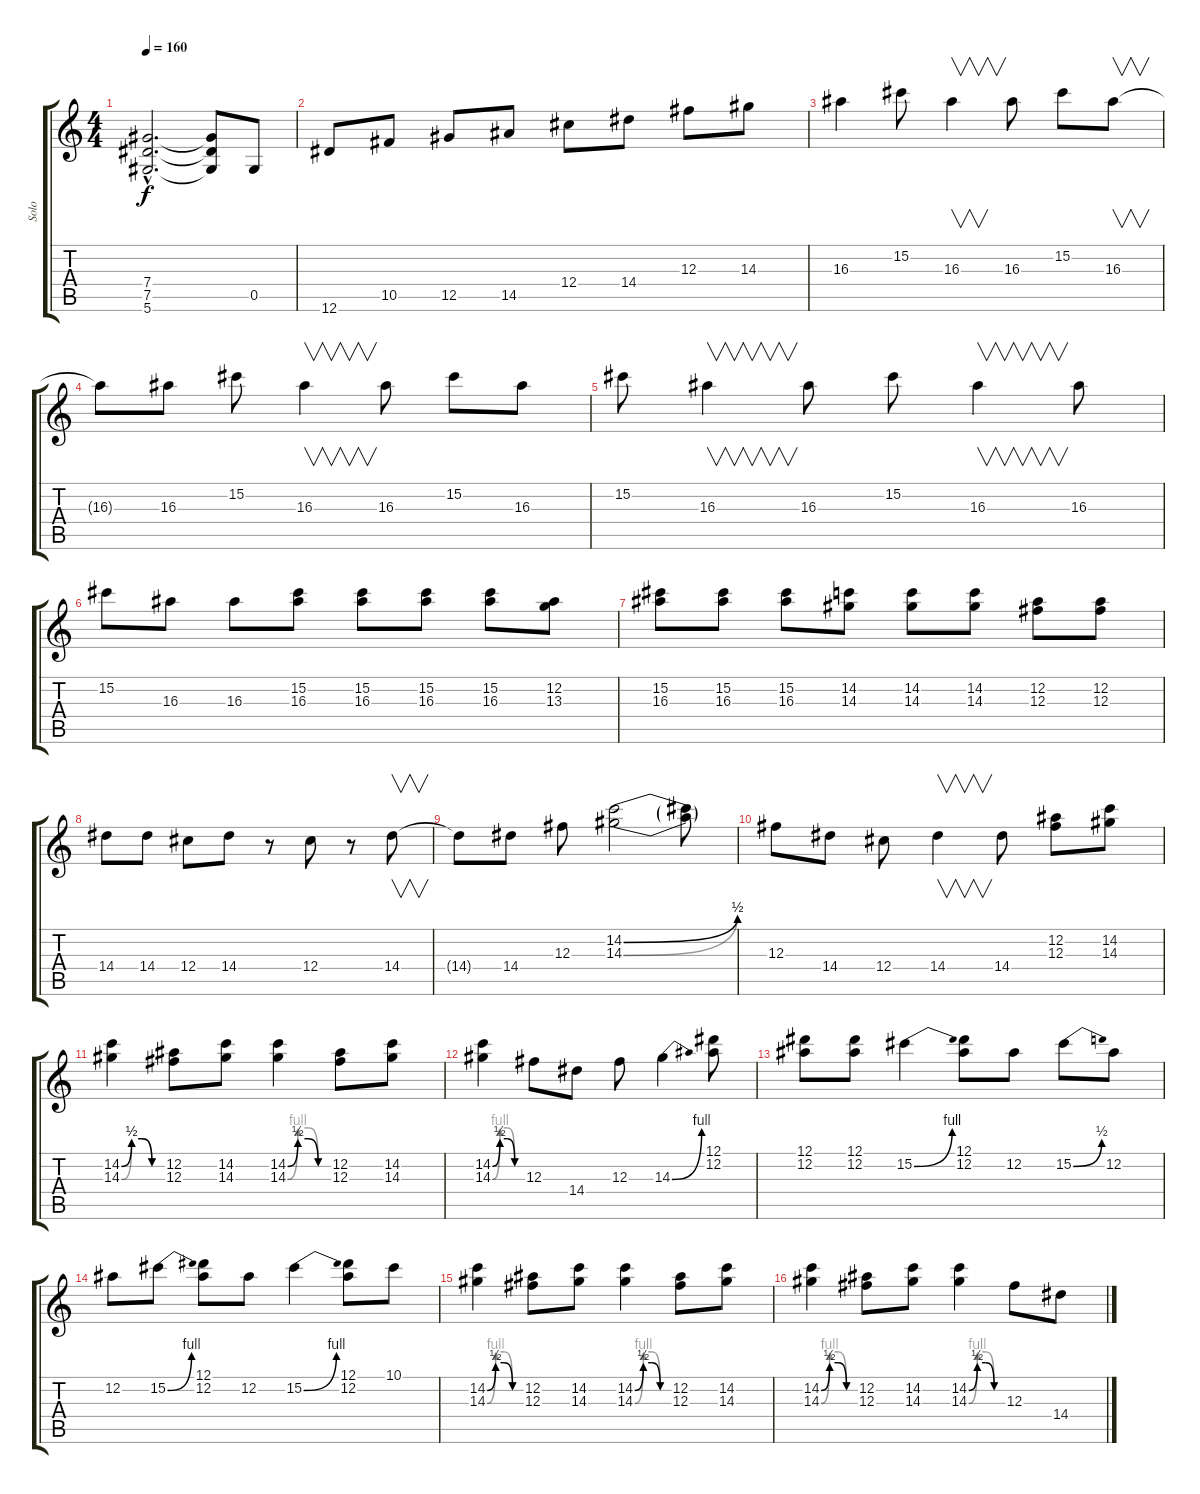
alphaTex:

\track ("Solo" "Solo") {instrument distortionguitar}
\staff {score tabs}
\tuning (Eb4 Bb3 Gb3 Db3 Ab2 Eb2) {hide}
\ts (4 4)
\tempo 160
\clef g2
\ks c
(7.4{hac t} 7.5{hac t} 5.6{hac t}).2{d dy f} (7.4{t} 7.5{t} 5.6{t}).8 0.5.8 |
12.6.8 10.5.8 12.5.8 14.5.8 12.4.8 14.4.8 12.3.8 14.3.8 |
16.3.4 15.2.8 16.3.4{v} 16.3.8 15.2.8 16.3.8{v} |
16.3{t}.8 16.3.8 15.2.8 16.3.4{v} 16.3.8 15.2.8 16.3.8 |
15.2.8 16.3.4{v} 16.3.8 15.2.8 16.3.4{v} 16.3.8 |
15.2.8 16.3.8 16.3.8 (15.2 16.3).8 (15.2 16.3).8 (15.2 16.3).8 (15.2 16.3).8 (12.2 13.3).8 |
(15.2 16.3).8 (15.2 16.3).8 (15.2 16.3).8 (14.2 14.3).8 (14.2 14.3).8 (14.2 14.3).8 (12.2 12.3).8 (12.2 12.3).8 |
14.4.8 14.4.8 12.4.8 14.4.8 r.8 12.4.8 r.8 14.4.8{v} |
14.4{t}.8 14.4.8 12.3.8 (14.2{be (bend 0 0 60 2)} 14.3{be (bend 0 0 60 2)}).2 (14.2{t} 14.3{t}).8 |
12.3.8 14.4.8 12.4.8 14.4.4{v} 14.4.8 (12.2 12.3).8 (14.2 14.3).8 |
(14.2{be (custom 0 0 15 2 30 2 45 0 60 0)} 14.3{be (custom 0 0 15 2 30 2 45 0 60 0)}).4 (12.2 12.3).8 (14.2 14.3).8 (14.2{be (custom 0 0 15 2 30 2 45 0 60 0)} 14.3{be (custom 0 0 15 4 30 4 45 0 60 0)}).4 (12.2 12.3).8 (14.2 14.3).8 |
(14.2{be (custom 0 0 15 2 30 2 45 0 60 0)} 14.3{be (custom 0 0 15 4 30 4 45 0 60 0)}).4 12.3.8 14.4.8 12.3.8 14.3{be (bend 0 0 60 4)}.4 (12.1 12.2).8 |
(12.1 12.2).8 (12.1 12.2).8 15.2{be (bend 0 0 60 4)}.4 (12.1 12.2).8 12.2.8 15.2{be (bend 0 0 60 2)}.8 12.2.8 |
12.2.8 15.2{be (bend 0 0 60 4)}.8 (12.1 12.2).8 12.2.8 15.2{be (bend 0 0 60 4)}.4 (12.1 12.2).8 10.1.8 |
(14.2{be (custom 0 0 15 2 30 2 45 0 60 0)} 14.3{be (custom 0 0 15 4 30 4 45 0 60 0)}).4 (12.2 12.3).8 (14.2 14.3).8 (14.2{be (custom 0 0 15 2 30 2 45 0 60 0)} 14.3{be (custom 0 0 15 4 30 4 45 0 60 0)}).4 (12.2 12.3).8 (14.2 14.3).8 |
(14.2{be (custom 0 0 15 2 30 2 45 0 60 0)} 14.3{be (custom 0 0 15 4 30 4 45 0 60 0)}).4 (12.2 12.3).8 (14.2 14.3).8 (14.2{be (custom 0 0 15 2 30 2 45 0 60 0)} 14.3{be (custom 0 0 15 4 30 4 45 0 60 0)}).4 12.3.8 14.4.8
